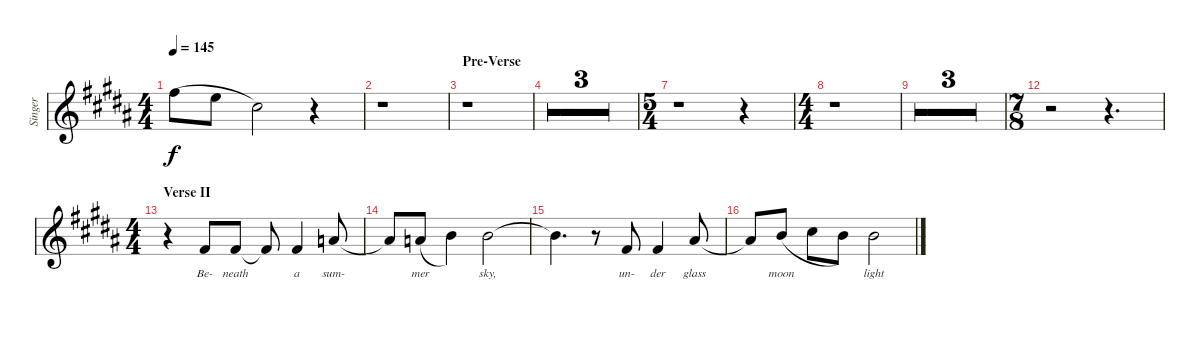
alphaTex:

\defaultSystemsLayout 4
\bracketExtendMode groupsimilarinstruments
\otherSystemsTrackNameOrientation horizontal
\track ("Vocals" "Singer") {multiBarRest instrument voiceoohs}
\staff {score}
\tuning (E4 B3 G3 D3 A2 E2)
\ts (4 4)
\tempo 145
\clef g2
\ks b
14.1{acc #}.8{dy f legatoorigin} 12.1{acc forcenatural}.8{legatoorigin} 9.1{acc #}.2 r.4 |
r.1 |
\section ("" "Pre-Verse")
r.1 |
r.1 |
r.1 |
r.1 |
\ts (5 4)
\beaming (8 2 2 2 2 2)
r.1 r.4 |
\ts (4 4)
r.1 |
r.1 |
r.1 |
r.1 |
\ts (7 8)
r.2 r.4{d} |
\ts (4 4)
\section ("" "Verse II")
r.4 2.1{acc #}.8{lyrics (0 "Be-") lyrics (1 "") lyrics (2 "") lyrics (3 "") lyrics (4 "")} 2.1{acc #}.8{lyrics (0 "neath") lyrics (1 "") lyrics (2 "") lyrics (3 "") lyrics (4 "")} 2.1{t acc #}.8 2.1{acc #}.4{lyrics (0 "a") lyrics (1 "") lyrics (2 "") lyrics (3 "") lyrics (4 "")} 5.1{acc forcenatural}.8{lyrics (0 "sum-") lyrics (1 "") lyrics (2 "") lyrics (3 "") lyrics (4 "")} |
5.1{t acc forcenatural}.8 5.1{acc forcenatural}.8{lyrics (0 "mer") lyrics (1 "") lyrics (2 "") lyrics (3 "") lyrics (4 "") legatoorigin} 7.1{acc forcenatural}.4 7.1{acc forcenatural}.2{lyrics (0 "sky,") lyrics (1 "") lyrics (2 "") lyrics (3 "") lyrics (4 "")} |
7.1{t acc forcenatural}.4{d} r.8 2.1{acc #}.8{lyrics (0 "un-") lyrics (1 "") lyrics (2 "") lyrics (3 "") lyrics (4 "")} 2.1{acc #}.4{lyrics (0 "der") lyrics (1 "") lyrics (2 "") lyrics (3 "") lyrics (4 "")} 6.1{acc #}.8{lyrics (0 "glass") lyrics (1 "") lyrics (2 "") lyrics (3 "") lyrics (4 "")} |
6.1{t acc #}.8 7.1{acc forcenatural}.8{lyrics (0 "moon") lyrics (1 "") lyrics (2 "") lyrics (3 "") lyrics (4 "") legatoorigin} 9.1{acc #}.8{legatoorigin} 7.1{acc forcenatural}.8 7.1{acc forcenatural}.2{lyrics (0 "light") lyrics (1 "") lyrics (2 "") lyrics (3 "") lyrics (4 "")}
